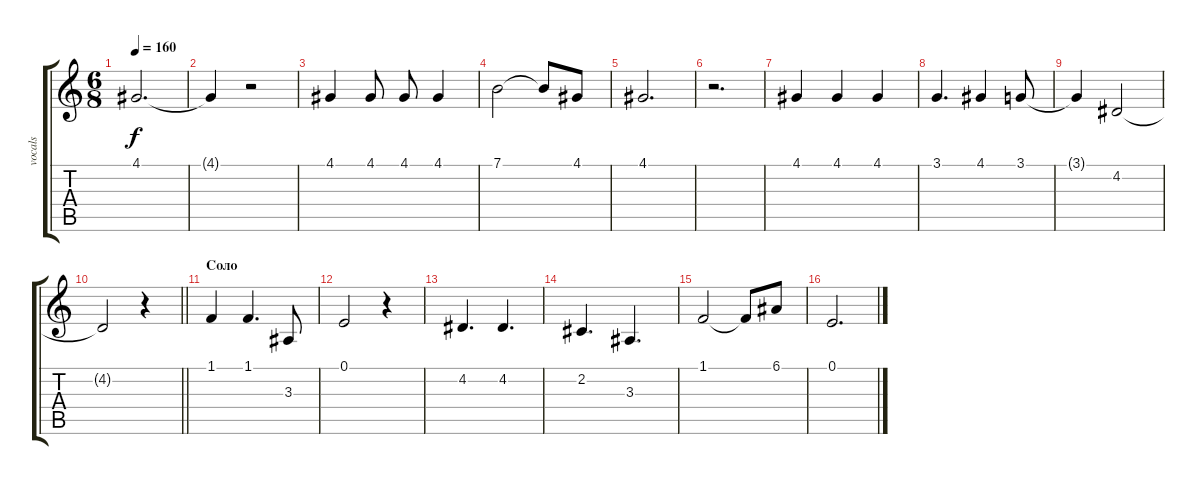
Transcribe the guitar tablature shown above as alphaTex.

\track ("vocals" "vocals") {instrument lead6voice}
\staff {score tabs}
\tuning (E4 B3 G3 D3 A2 E2) {hide}
\ts (6 8)
\tempo 160
\clef g2
\ks c
4.1.2{d dy f} |
4.1{t}.4 r.2 |
4.1.4 4.1.8 4.1.8 4.1.4 |
7.1.2 7.1{t}.8 4.1.8 |
4.1.2{d} |
r.2{d} |
4.1.4 4.1.4 4.1.4 |
3.1.4{d} 4.1.4 3.1.8 |
3.1{t}.4 4.2.2 |
\barLineRight lightlight
4.2{t}.2 r.4 |
\section ("" "Соло")
1.1.4 1.1.4{d} 3.3.8 |
0.1.2 r.4 |
4.2.4{d} 4.2.4{d} |
2.2.4{d} 3.3.4{d} |
1.1.2 1.1{t}.8 6.1.8 |
0.1.2{d}
